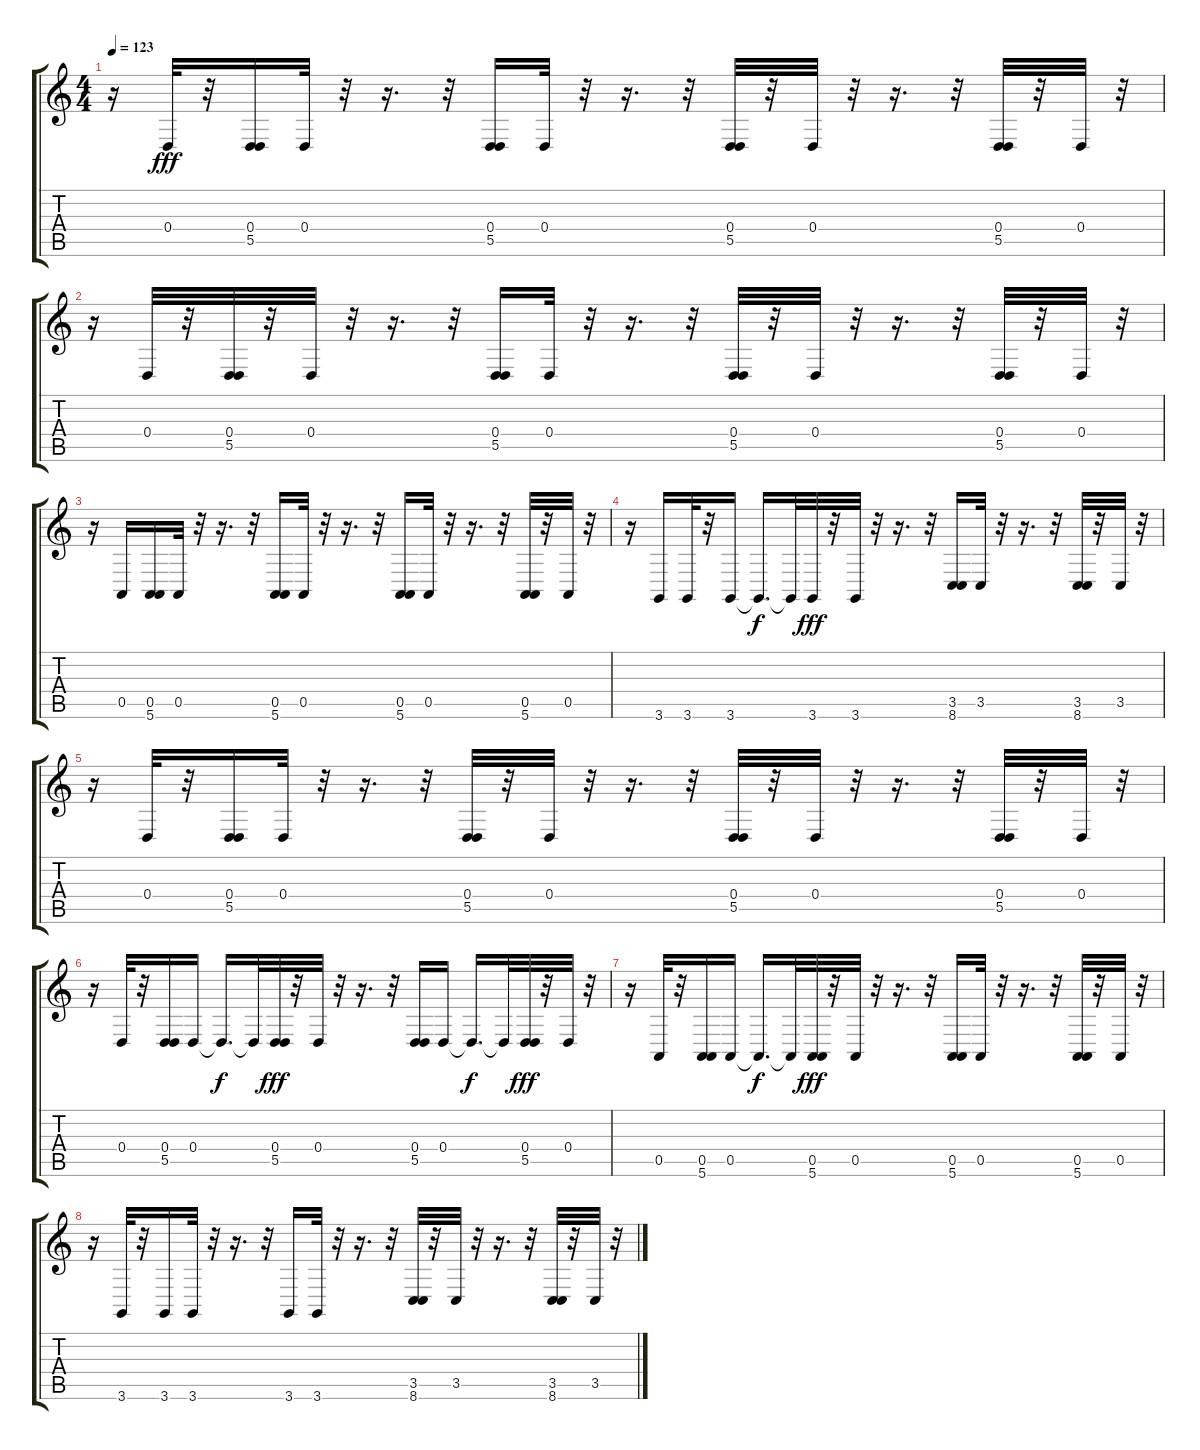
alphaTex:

\track "" {instrument tremolostrings}
\staff {score tabs}
\tuning (E4 B3 G3 D3 A2 E2) {hide}
\ts (4 4)
\tempo 123
\clef g2
\ks c
r.16{dy fff} 0.4.32 r.32 (0.4 5.5).16 0.4.32 r.32 r.16{d} r.32 (0.4 5.5).16 0.4.32 r.32 r.16{d} r.32 (0.4 5.5).32 r.32 0.4.32 r.32 r.16{d} r.32 (0.4 5.5).32 r.32 0.4.32 r.32 |
r.16 0.4.32 r.32 (0.4 5.5).32 r.32 0.4.32 r.32 r.16{d} r.32 (0.4 5.5).16 0.4.32 r.32 r.16{d} r.32 (0.4 5.5).32 r.32 0.4.32 r.32 r.16{d} r.32 (0.4 5.5).32 r.32 0.4.32 r.32 |
r.16 0.5.16 (0.5 5.6).16 0.5.32 r.32 r.16{d} r.32 (0.5 5.6).16 0.5.32 r.32 r.16{d} r.32 (0.5 5.6).16 0.5.32 r.32 r.16{d} r.32 (0.5 5.6).32 r.32 0.5.32 r.32 |
r.16 3.6.16 3.6.32 r.32 3.6.16 3.6{t}.16{d dy f} 3.6{t}.32 3.6.32{dy fff} r.32 3.6.32 r.32 r.16{d} r.32 (3.5 8.6).16 3.5.32 r.32 r.16{d} r.32 (3.5 8.6).32 r.32 3.5.32 r.32 |
r.16 0.4.32 r.32 (0.4 5.5).16 0.4.32 r.32 r.16{d} r.32 (0.4 5.5).32 r.32 0.4.32 r.32 r.16{d} r.32 (0.4 5.5).32 r.32 0.4.32 r.32 r.16{d} r.32 (0.4 5.5).32 r.32 0.4.32 r.32 |
r.16 0.4.32 r.32 (0.4 5.5).16 0.4.16 0.4{t}.16{d dy f} 0.4{t}.32 (0.4 5.5).32{dy fff} r.32 0.4.32 r.32 r.16{d} r.32 (0.4 5.5).16 0.4.16 0.4{t}.16{d dy f} 0.4{t}.32 (0.4 5.5).32{dy fff} r.32 0.4.32 r.32 |
r.16 0.5.32 r.32 (0.5 5.6).16 0.5.16 0.5{t}.16{d dy f} 0.5{t}.32 (0.5 5.6).32{dy fff} r.32 0.5.32 r.32 r.16{d} r.32 (0.5 5.6).16 0.5.32 r.32 r.16{d} r.32 (0.5 5.6).32 r.32 0.5.32 r.32 |
r.16 3.6.32 r.32 3.6.16 3.6.32 r.32 r.16{d} r.32 3.6.16 3.6.32 r.32 r.16{d} r.32 (3.5 8.6).32 r.32 3.5.32 r.32 r.16{d} r.32 (3.5 8.6).32 r.32 3.5.32 r.32
